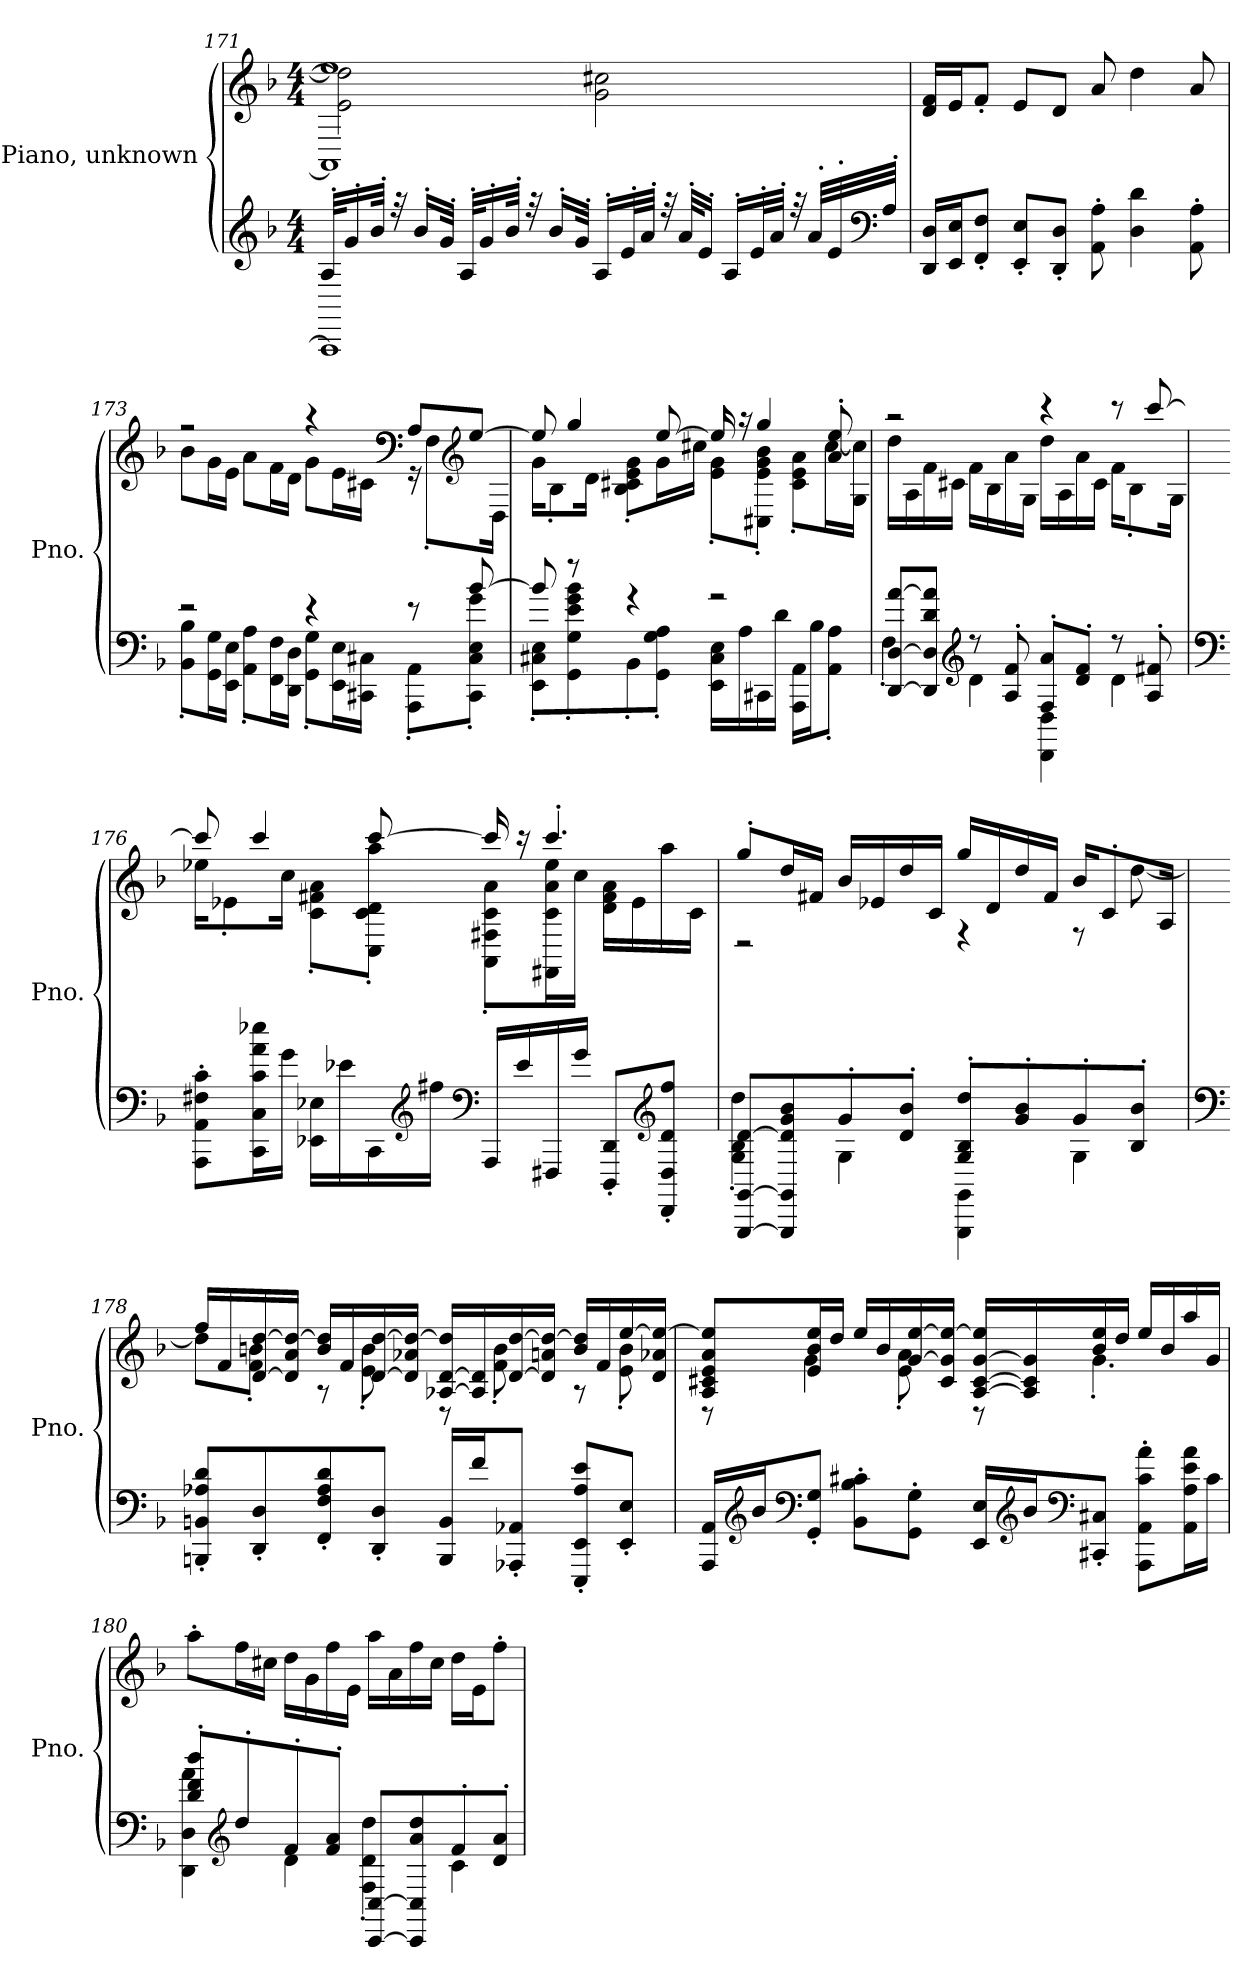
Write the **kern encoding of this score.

**kern	**kern
*part1	*part1
*staff2	*staff1
*I"Piano, unknown	*
*I'Pno.	*
!!LO:LB:g=z
*clefG2	*clefG2
*k[b-]	*k[b-]
*M4/4	*M4/4
=171	=171
*^	*^
*	*	*	*^
32A'/KLL	1AAA]	1ee]	2e\ 2dd\]	1AA]
16g'/	.	.	.	.
32b-'/JJk	.	.	.	.
32r	.	.	.	.
16b-'/LL	.	.	.	.
32g'/JJk	.	.	.	.
32A'/KLL	.	.	.	.
16g'/	.	.	.	.
32b-'/JJk	.	.	.	.
32r	.	.	.	.
16b-'/LL	.	.	.	.
32g'/JJk	.	.	.	.
16A'/LL	.	.	2g\ 2cc#X\	.
32e'/L	.	.	.	.
32a'/JJJ	.	.	.	.
32r	.	.	.	.
32a'/KLL	.	.	.	.
16e'/JJ	.	.	.	.
16A'/LL	.	.	.	.
32e'/L	.	.	.	.
32a'/JJJ	.	.	.	.
32r	.	.	.	.
32a'/LLL	.	.	.	.
32e'/	.	.	.	.
*clefF4	*	*	*	*
32A'/JJJ	.	.	.	.
*v	*v	*	*	*
*	*v	*v	*v
=172	=172
16DD/ 16D/LL	16d/ 16f/LL
16EE/ 16E/J	16e/J
8FF/' 8F/'J	8f'/J
8EE/' 8E/'L	8e/L
8DD/' 8D/'J	8d/J
8AA\' 8A\'	8a/
4D\ 4d\	4dd\
8AA\' 8A\'	8a/
!!LO:LB:g=z
=173	=173
*^	*^
2r	8BB-\' 8B-\'L	2r	8b-\L
.	16GG\ 16G\L	.	16g\L
.	16EE\ 16E\JJ	.	16e\JJ
.	8AA\' 8A\'L	.	8a\L
.	16FF\ 16F\L	.	16f\L
.	16DD\ 16D\JJ	.	16d\JJ
4r	8GG\' 8G\'L	4r	8g\L
.	16EE\ 16E\L	.	16e\L
.	16CC#X\ 16C#X\JJ	.	16c#X\JJ
*	*	*clefF4	*
8r	8AAA\' 8AA\'L	8A/L	16r
.	.	.	8F'\L
*	*	*clefG2	*
[8b-/	8CC#\' 8C#\' 8E\' 8g\'J	[8ee/J	.
.	.	.	16D\Jk
=174	=174	=174	=174
8b-/]	8EE\' 8C#X\' 8E\'L	8ee/]	16g\KL
.	.	.	8B-'\
8r	8GG\' 8G\' 8e\' 8g\' 8b-\'	4gg/	.
.	.	.	16d\Jk
4r	8BB-'\	.	8B-\' 8c#X\' 8e\' 8g\'L
.	8GG\' 8G\' 8A\'J	[8ee/	16g\L
.	.	.	16cc#X\JJ
2r	16EE\ 16C#\ 16E\LL	16ee/]	8e\' 8g\'L
.	16A\	16r	.
.	16CC#X\	4gg/	8C#X\' 8e\' 8g\' 8b-\'J
.	16d\JJ	.	.
.	16AAA\ 16AA\LL	.	8c#\' 8e\' 8a\'L
.	16B-\J	.	.
.	8AA\' 8A\'J	8a/' 8ee/'	[16cc#\L
.	.	.	16G\ 16cc#\]JJ
!!LO:PB:g=z	!!
=175	=175	=175	=175
[8DD/ [8D/ [8a/L	4F'\	2r	16dd\LL
.	.	.	16A\
8DD/] 8D/] 8d/ 8a/]J	.	.	16f\
.	.	.	16c#X\JJ
*clefG2	*	*	*
8r	4d\	.	16f\LL
.	.	.	16B-\
8A/' 8f/'	.	.	16a\
.	.	.	16G\JJ
8F/' 8a/'L	4DD\ 4D\	4r	16dd\LL
.	.	.	16A\
8d/' 8f/'J	.	.	16a\
.	.	.	16c#\JJ
8r	4d\	8r	16f\KL
.	.	.	8B-'\
8A/' 8f#X/'	.	[8ccc/	.
.	.	.	16G\Jk
*v	*v	*	*
!!LO:LB:g=z	!!
=176	=176	=176
*clefF4	*	*
8AAA\' 8AA\' 8F#X\' 8c\'L	8ccc/]	16ee-X\KL
.	.	8e-X'\
16CC\ 16C\ 16c\ 16a\ 16ee-X\L	4ccc/	.
16g\JJ	.	16cc\Jk
16EE-X\ 16E-X\LL	.	8c\' 8f#X\' 8a\'L
16e-X\	.	.
16CC\	[8ccc/	8C\' 8c\' 8d\' 8aa\'J
*clefG2	*	*
16ff#X\JJ	.	.
*clefF4	*	*
16AAA/LL	16ccc/]	8AA\' 8F#X\' 8c\' 8a\'L
16e-/	16r	.
16FFF#X/	4.ccc'/	16FF#X\ 16c\ 16a\ 16ee-\L
16g/JJ	.	16cc\JJ
8DDD/' 8DD/'L	.	16d\ 16f#\ 16a\LL
.	.	16e-\
*clefG2	*	*
8DD/' 8D/' 8d/' 8ff#/'J	.	16aa\
.	.	16c\JJ
=177	=177	=177
*^	*	*
[8GGG/ [8GG/ [8d/L	4G\' 4B-\' 4dd\'	8gg'/L	2r
8GGG/] 8GG/] 8d/] 8g/ 8b-/	.	16dd/L	.
.	.	16f#X/JJ	.
8g'/	4G\	16b-/LL	.
.	.	16e-X/	.
8d/' 8b-/'J	.	16dd/	.
.	.	16c/JJ	.
8G/' 8B-/' 8dd/'L	4GGG\ 4GG\	16gg/LL	4r
.	.	16d/	.
8g/' 8b-/'	.	16dd/	.
.	.	16f#/JJ	.
8g'/	4G\	16b-/KL	8r
.	.	8c'/	.
8B-/' 8b-/'J	.	.	[8dd\
.	.	16A/Jk	.
*v	*v	*	*
!!LO:LB:g=z	!!
=178	=178	=178
*clefF4	*	*
8BBBn/' 8BBn/' 8A-X/' 8d/'L	16ff/LL	8dd\L]
.	16f/	.
8DD/' 8D/'	[16d/ [16dd/	8f\' 8bn\'J
.	16d/] 16a/ 16dd/_JJ	.
8FF/' 8F/' 8A-/' 8d/'	16b/ 16dd/]LL	8r
.	16f/	.
8DD/' 8D/'J	[16d/ [16dd/	8e\' 8b\'
.	16d/] 16a-X/ 16dd/_JJ	.
16BBB/ 16BB/LL	[16A-X/ [16d/ 16dd/]LL	8r
16f/J	16A-/] 16d/]	.
8AAA-X/' 8AA-X/'J	[16d/ [16dd/	8f\' 8b\'
.	16d/] 16an/ 16dd/_JJ	.
8EEE/' 8EE/' 8A-/' 8e/'L	16b/ 16dd/]LL	8r
.	16f/	.
8EE/' 8E/'J	[16ee/	8e\' 8b\'
.	16d/ 16a-X/ 16ee/_JJ	.
!!LO:LB:g=z	!!
=179	=179	=179
16AAA/ 16AA/LL	8A/ 8c#X/ 8e/ 8a/ 8ee/]L	8r
*clefG2	*	*
16b-/J	.	.
*clefF4	*	*
8GG/' 8G/'J	16e/ 16b-/ 16ee/L	4g\
.	16dd/JJ	.
8BB-\' 8B-\' 8c#X\'L	16ee/LL	.
.	16b-/	.
8GG\' 8G\'J	[16g/ [16ee/	8e\' 8a\'
.	16c#/ 16g/] 16ee/_JJ	.
16EE/ 16E/LL	[16A/ [16c#/ [16g/ 16ee/]LL	8r
*clefG2	*	*
16b-/J	16A/] 16c#/] 16g/]	.
*clefF4	*	*
8CC#X/' 8C#X/'J	16b-/ 16ee/	4.g'\
.	16dd/JJ	.
8AAA\' 8AA\' 8c#\' 8a\'L	16ee/LL	.
.	16b-/	.
16AA\ 16A\ 16e\ 16a\L	16aa/	.
16c#\JJ	16g/JJ	.
*	*v	*v
=180	=180
*^	*
8d/' 8f/' 8dd/'L	4DD\ 4D\ 4a\	8aa'\L
*clefG2	*	*
8dd'/	.	16ff\L
.	.	16cc#X\JJ
8f'/	4d\	16dd\LL
.	.	16g\
8f/' 8a/'J	.	16ff\
.	.	16e\JJ
[8CC/ [8C/L	4F\' 4d\' 4dd\'	16aa\LL
.	.	16a\
8CC/] 8C/] 8a/ 8dd/	.	16ff\
.	.	16cc#\JJ
8f'/	4c\	16dd\LL
.	.	16e\J
8d/' 8a/'J	.	8ff'\J
*v	*v	*
=	=
*-	*-
